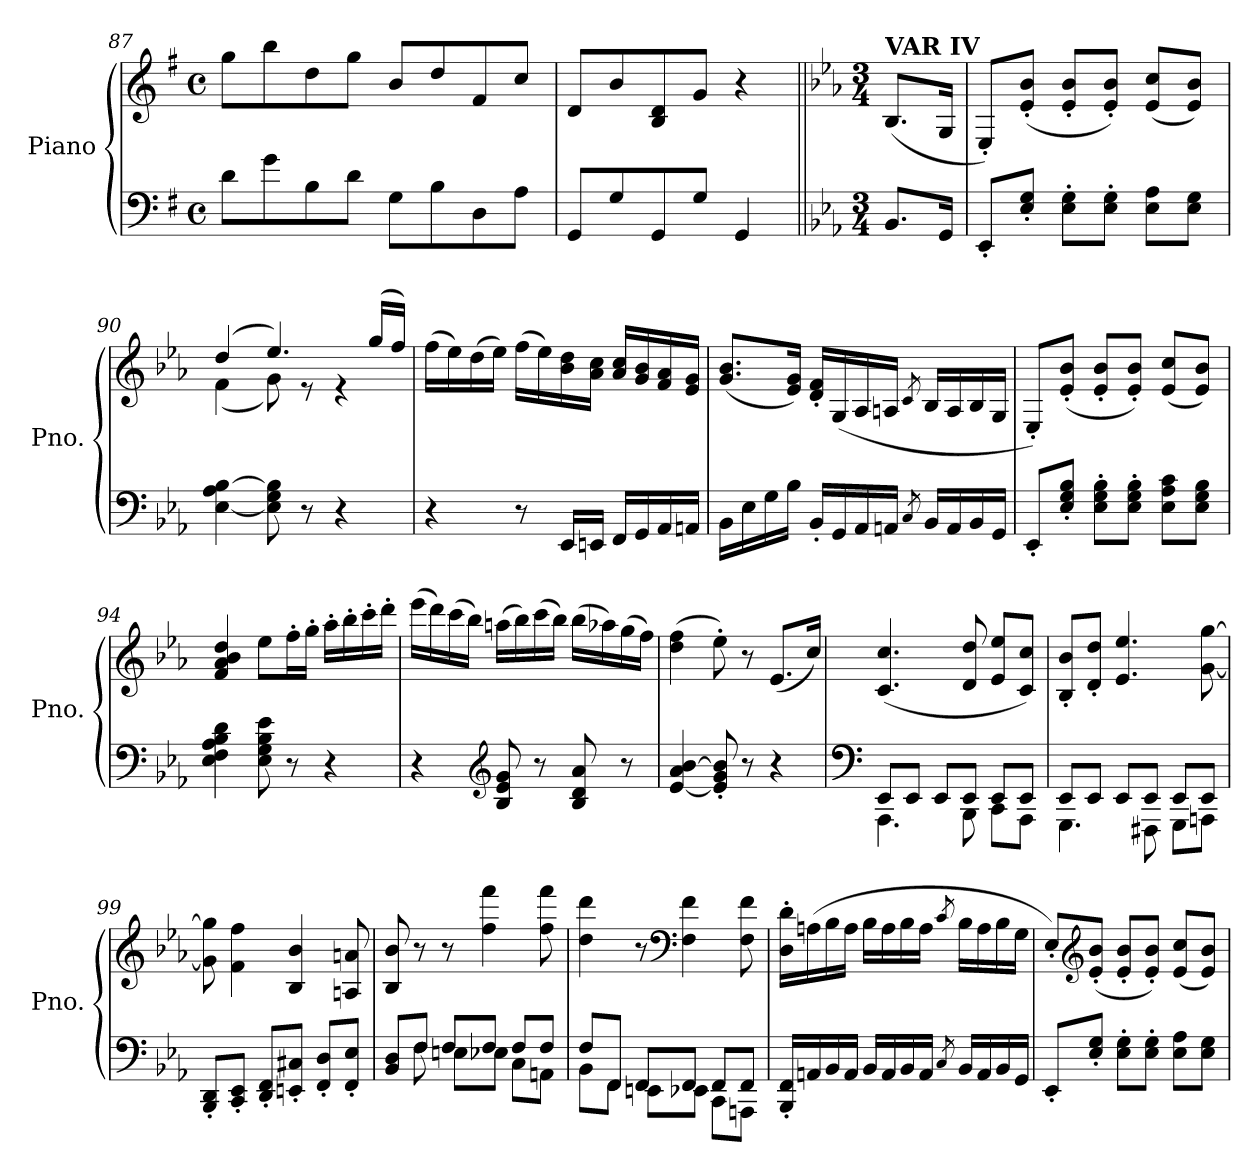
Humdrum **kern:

**kern	**kern
*part1	*part1
*staff2	*staff1
*I"Piano	*
*I'Pno.	*
*clefF4	*clefG2
*k[f#]	*k[f#]
*M4/4	*M4/4
*met(c)	*met(c)
=87	=87
8d\L	8gg\L
8g\	8bb\
8B\	8dd\
8d\J	8gg\J
8G\L	8b/L
8B\	8dd/
8D\	8f#/
8A\J	8cc/J
!!LO:LB:g=z
=88	=88
8GG/L	8d/L
8G/	8b/
8GG/	8B/ 8d/
8G/J	8g/J
4GG/	4r
=88X4||	=88X4||
*k[b-e-a-]	*k[b-e-a-]
*M3/4	*M3/4
!	!LO:TX:a:B:t=VAR IV
8.BB-/L	(<8.B-/L
16GG/Jk	16G/Jk
=89	=89
8EE-'/L	8E-'/L)
8E-/' 8G/'J	(<8e-/' 8b-/'J
8E-\' 8G\'L	8e-/' 8b-/'L
8E-\' 8G\'J	8e-/' 8b-/'J)
8E-\ 8A-\L	(<8e-/ 8cc/L
8E-\ 8G\J	8e-/ 8b-/J)
=90	=90
*	*^
[4E-\ 4A-\ [4B-\	(>4dd/	(<4f\
8E-\] 8G\ 8B-\]	4.ee-/)	8g\)
8r	.	8r
4r	.	4r
.	(>16gg/LL	.
.	16ff/JJ)	.
*	*v	*v
=91	=91
4r	(>16ff\LL
.	16ee-\)
.	(>16dd\
.	16ee-\JJ)
8r	(>16ff\LL
.	16ee-\)
16EE-/LL	16b-\ 16dd\
16EEn/JJ	16a-\ 16cc\JJ
16FF/LL	16a-/ 16cc/LL
16GG/	16g/ 16b-/
16AA-/	16f/ 16a-/
16AAn/JJ	16e-/ 16g/JJ
!!LO:PB:g=z
=92	=92
16BB-\LL	(<8.g/ 8.b-/L
16E-\	.
16G\	.
16B-\JJ	16e-/ 16g/Jk)
16BB-'/LL	16d/' 16f/'LL
16GG/	(<16G/
16AA-/	16A-/
16AAn/JJ	16An/JJ
8qC/	8qc/
16BB-/LL	16B-/LL
16AA/	16A/
16BB-/	16B-/
16GG/JJ	16G/JJ
=93	=93
8EE-'/L	8E-'/L)
8E-/' 8G/' 8B-/'J	(<8e-/' 8b-/'J
8E-\' 8G\' 8B-\'L	8e-/' 8b-/'L
8E-\' 8G\' 8B-\'J	8e-/' 8b-/'J)
8E-\ 8A-\ 8c\L	(<8e-/ 8cc/L
8E-\ 8G\ 8B-\J	8e-/ 8b-/J)
=94	=94
4E-\ 4F\ 4A-\ 4B-\ 4d\	4f/ 4a-/ 4b-/ 4dd/
8E-\ 8G\ 8B-\ 8e-\	8ee-\L
8r	16ff'\L
.	16gg'\JJ
4r	16aa-'\LL
.	16bb-'\
.	16ccc'\
.	16ddd'\JJ
!!LO:LB:g=z
=95	=95
4r	(>16eee-\LL
.	16ddd\)
.	(>16ccc\
.	16bb-\JJ)
*clefG2	*
8B-/ 8e-/ 8g/	(>16aan\LL
.	16bb-\)
8r	(>16ccc\
.	16bb-\JJ)
8B-/ 8d/ 8a-/	(>16bb-\LL
.	16aa-X\)
8r	(>16gg\
.	16ff\JJ)
=96	=96
[4e-/ 4a-/ [4b-/	(>4dd\ 4ff\
8e-/]' 8g/' 8b-/]'	8ee-'\)
8r	8r
4r	(<8.e-/L
.	16cc/Jk)
=97	=97
*clefF4	*
*^	*
8EE-/L	4.AAA-\	(<4.c/ 4.cc/
8EE-/J	.	.
8EE-/L	.	.
8EE-/J	8BBB-\	8d/ 8dd/
8EE-/L	8CC\L	8e-/ 8ee-/L
8EE-/J	8AAA-\J	8c/ 8cc/J)
=98	=98	=98
8EE-/L	4.GGG\	8B-/' 8b-/'L
8EE-/J	.	8d/' 8dd/'J
8EE-/L	.	4.e-/ 4.ee-/
8EE-/J	8FFF#X\	.
8EE-/L	8GGG\L	.
8EE-/J	8AAAn\J	[8g\ [8gg\
*v	*v	*
!!LO:LB:g=z
=99	=99
8BBB-/' 8DD/'L	8g\] 8gg\]
8CC/' 8EE-/'J	4f\ 4ff\
8DD/' 8FF/'L	.
8EEn/' 8C#X/'J	4B-/ 4b-/
8FF/' 8D/'L	.
8FF/' 8E-/'J	8An/ 8an/
=100	=100
*^	*
8BB-/ 8D/L	8ryy	8B-/ 8b-/
8F/J	8F\	8r
8F/L	8En\L	8r
8F/J	8E-X\J	4ff\ 4fff\
8F/L	8C\L	.
8F/J	8AAn\J	8ff\ 8fff\
=101	=101	=101
8F/L	8BB-\L	4dd\ 4ddd\
8FF/J	8FF\J	.
8FF/L	8EEn\L	8r
*	*	*clefF4
8FF/J	8EE-X\J	4F\ 4f\
8FF/L	8CC\L	.
8FF/J	8AAAn\J	8F\ 8f\
*v	*v	*
=102	=102
16BBB-/' 16FF/'LL	16D\' 16d\'LL
16AAn/	(>16An\
16BB-/	16B-\
16AA/JJ	16A\JJ
16BB-/LL	16B-\LL
16AA/	16A\
16BB-/	16B-\
16AA/JJ	16A\JJ
8qC/	8qc/
16BB-/LL	16B-\LL
16AA/	16A\
16BB-/	16B-\
16GG/JJ	16G\JJ
!!LO:LB:g=z
=103	=103
8EE-'/L	8E-'/L)
*	*clefG2
8E-/' 8G/'J	(<8e-/' 8b-/'J
8E-\' 8G\'L	8e-/' 8b-/'L
8E-\' 8G\'J	8e-/' 8b-/'J)
8E-\ 8A-\L	(<8e-/ 8cc/L
8E-\ 8G\J	8e-/ 8b-/J)
=	=
*-	*-
